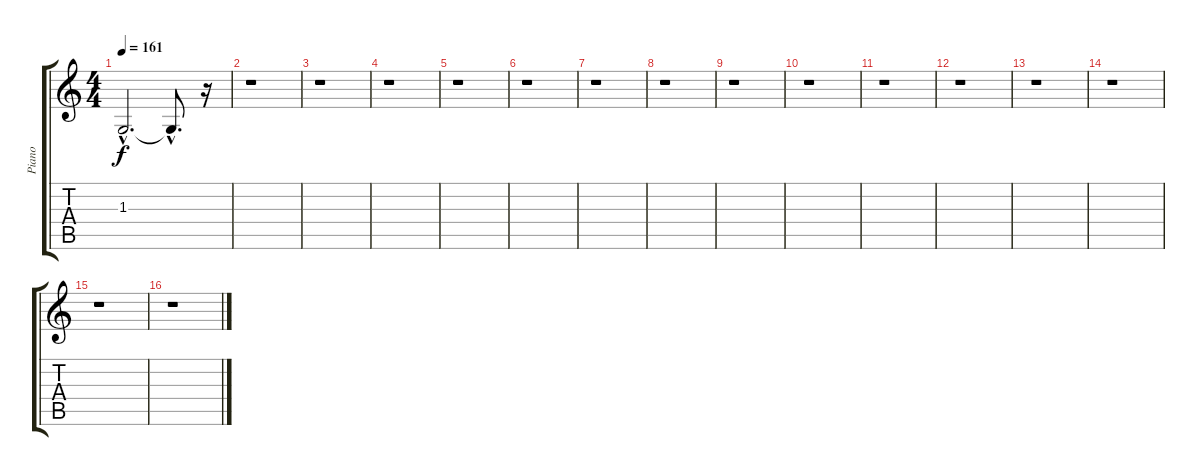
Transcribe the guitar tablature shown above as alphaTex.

\track ("Piano" "Piano") {instrument electricgrandpiano}
\staff {score tabs}
\tuning (Eb4 Bb3 Gb3 Db3 Ab2 Eb2) {hide}
\ts (4 4)
\tempo 161
\clef g2
\ks c
1.3{hac t}.2{d dy f} 1.3{hac t}.8{d} r.16 |
r.1 |
r.1 |
r.1 |
r.1 |
r.1 |
r.1 |
r.1 |
r.1 |
r.1 |
r.1 |
r.1 |
r.1 |
r.1 |
r.1 |
r.1
